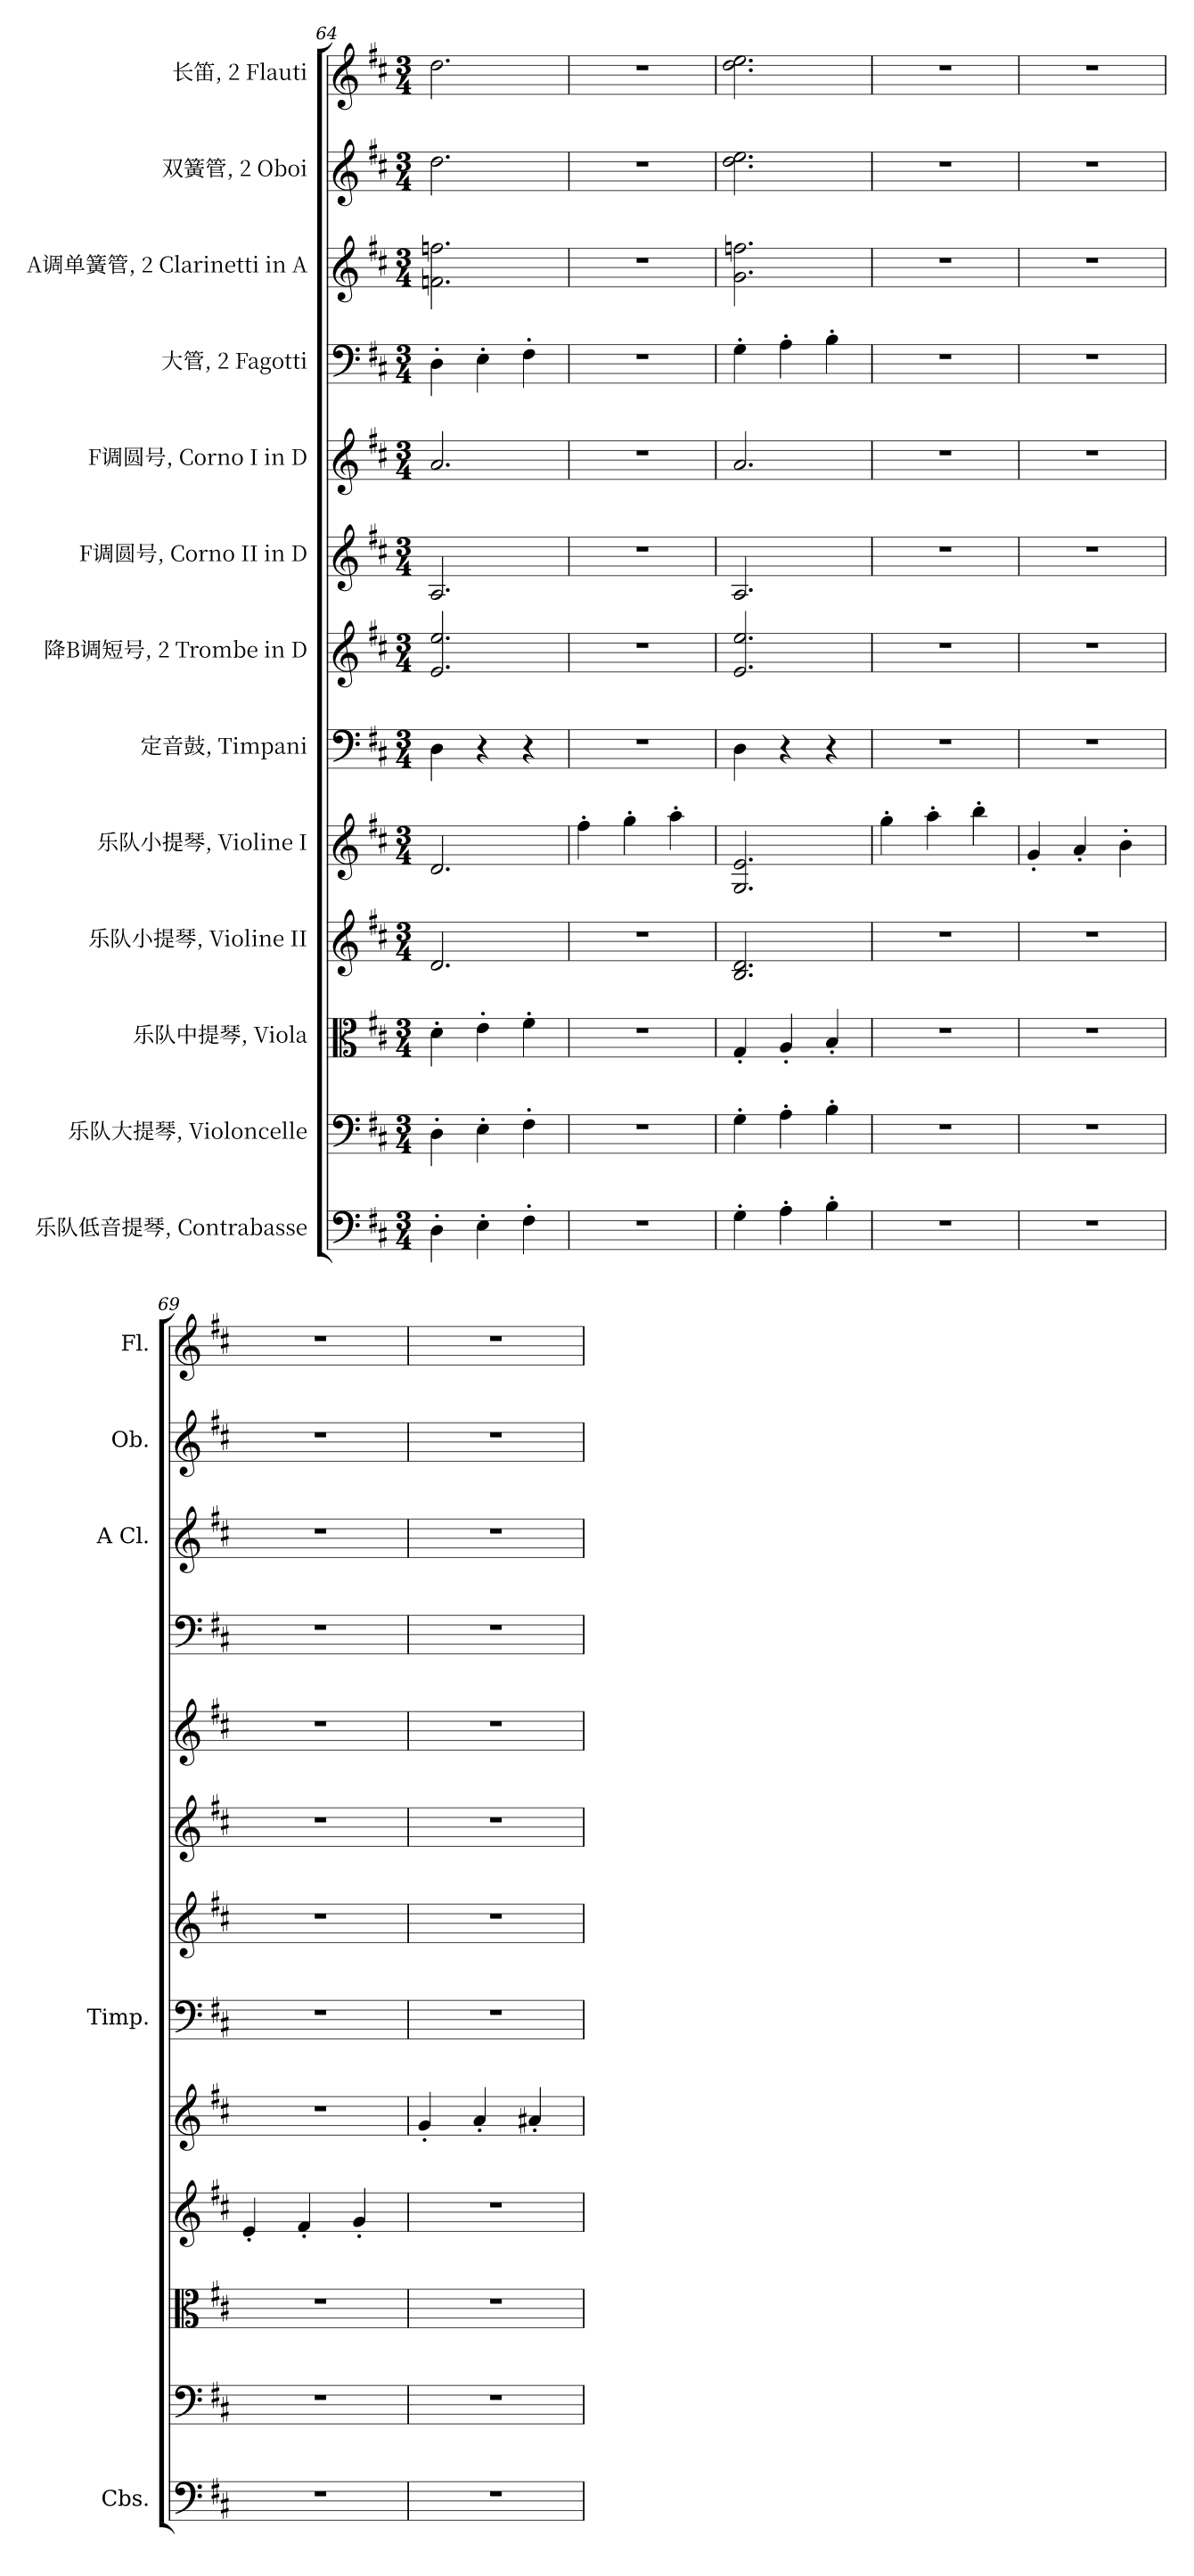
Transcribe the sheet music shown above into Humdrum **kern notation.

**kern	**kern	**kern	**kern	**kern	**kern	**kern	**kern	**kern	**kern	**kern	**kern	**kern
*part13	*part12	*part11	*part10	*part9	*part8	*part7	*part6	*part5	*part4	*part3	*part2	*part1
*staff13	*staff12	*staff11	*staff10	*staff9	*staff8	*staff7	*staff6	*staff5	*staff4	*staff3	*staff2	*staff1
*I"乐队低音提琴, Contrabasse	*I"乐队大提琴, Violoncelle	*I"乐队中提琴, Viola	*I"乐队小提琴, Violine II	*I"乐队小提琴, Violine I	*I"定音鼓, Timpani	*I"降B调短号, 2 Trombe in D	*I"F调圆号, Corno II in D	*I"F调圆号, Corno I in D	*I"大管, 2 Fagotti	*I"A调单簧管, 2 Clarinetti in A	*I"双簧管, 2 Oboi	*I"长笛, 2 Flauti
*I'Cbs.	*	*	*	*	*I'Timp.	*	*	*	*	*I'A Cl.	*I'Ob.	*I'Fl.
*clefF4	*clefF4	*clefC3	*clefG2	*clefG2	*clefF4	*clefG2	*clefG2	*clefG2	*clefF4	*clefG2	*clefG2	*clefG2
*ITrd7c12	*	*	*	*	*	*ITrd1c2	*ITrd4c7	*ITrd4c7	*	*ITrd2c3	*	*
*k[f#c#]	*k[f#c#]	*k[f#c#]	*k[f#c#]	*k[f#c#]	*k[f#c#]	*k[]	*k[f#]	*k[f#]	*k[f#c#]	*k[f#c#g#d#a#]	*k[f#c#]	*k[f#c#]
*M3/4	*M3/4	*M3/4	*M3/4	*M3/4	*M3/4	*M3/4	*M3/4	*M3/4	*M3/4	*M3/4	*M3/4	*M3/4
*MM315	*MM315	*MM315	*MM315	*MM315	*MM315	*MM315	*MM315	*MM315	*MM315	*MM315	*MM315	*MM315
=64	=64	=64	=64	=64	=64	=64	=64	=64	=64	=64	=64	=64
4DD'\	4D'\	4d'\	2.d/	2.d/	4D\	2.d/ 2.dd/	2.D/	2.d/	4D'\	2.dn\ 2.ddn\	2.dd\	2.dd\
4EE'\	4E'\	4e'\	.	.	4r	.	.	.	4E'\	.	.	.
4FF#'\	4F#'\	4f#'\	.	.	4r	.	.	.	4F#'\	.	.	.
=65	=65	=65	=65	=65	=65	=65	=65	=65	=65	=65	=65	=65
*	*	*	*	*	*	*	*	*	*	*	*	*MM315
2.r	2.r	2.r	2.r	4ff#'\	2.r	2.r	2.r	2.r	2.r	2.r	2.r	2.r
.	.	.	.	4gg'\	.	.	.	.	.	.	.	.
.	.	.	.	4aa'\	.	.	.	.	.	.	.	.
!!LO:PB:g=z
=66	=66	=66	=66	=66	=66	=66	=66	=66	=66	=66	=66	=66
*	*	*	*	*	*	*	*	*	*	*	*	*MM315
4GG'\	4G'\	4G'/	2.B/ 2.d/	2.G/ 2.e/	4D\	2.d/ 2.dd/	2.D/	2.d/	4G'\	2.e\ 2.ddn\	2.dd\ 2.ee\	2.dd\ 2.ee\
4AA'\	4A'\	4A'/	.	.	4r	.	.	.	4A'\	.	.	.
4BB'\	4B'\	4B'/	.	.	4r	.	.	.	4B'\	.	.	.
=67	=67	=67	=67	=67	=67	=67	=67	=67	=67	=67	=67	=67
*	*	*	*	*	*	*	*	*	*	*	*	*MM315
2.r	2.r	2.r	2.r	4gg'\	2.r	2.r	2.r	2.r	2.r	2.r	2.r	2.r
.	.	.	.	4aa'\	.	.	.	.	.	.	.	.
.	.	.	.	4bb'\	.	.	.	.	.	.	.	.
=68	=68	=68	=68	=68	=68	=68	=68	=68	=68	=68	=68	=68
*	*	*	*	*	*	*	*	*	*	*	*	*MM307
2.r	2.r	2.r	2.r	4g'/	2.r	2.r	2.r	2.r	2.r	2.r	2.r	2.r
.	.	.	.	4a'/	.	.	.	.	.	.	.	.
.	.	.	.	4b'\	.	.	.	.	.	.	.	.
=69	=69	=69	=69	=69	=69	=69	=69	=69	=69	=69	=69	=69
*	*	*	*	*	*	*	*	*	*	*	*	*MM307
2.r	2.r	2.r	4e'/	2.r	2.r	2.r	2.r	2.r	2.r	2.r	2.r	2.r
.	.	.	4f#'/	.	.	.	.	.	.	.	.	.
.	.	.	4g'/	.	.	.	.	.	.	.	.	.
=70	=70	=70	=70	=70	=70	=70	=70	=70	=70	=70	=70	=70
*	*	*	*	*	*	*	*	*	*	*	*	*MM307
2.r	2.r	2.r	2.r	4g'/	2.r	2.r	2.r	2.r	2.r	2.r	2.r	2.r
.	.	.	.	4a'/	.	.	.	.	.	.	.	.
.	.	.	.	4a#X'/	.	.	.	.	.	.	.	.
=	=	=	=	=	=	=	=	=	=	=	=	=
*-	*-	*-	*-	*-	*-	*-	*-	*-	*-	*-	*-	*-
